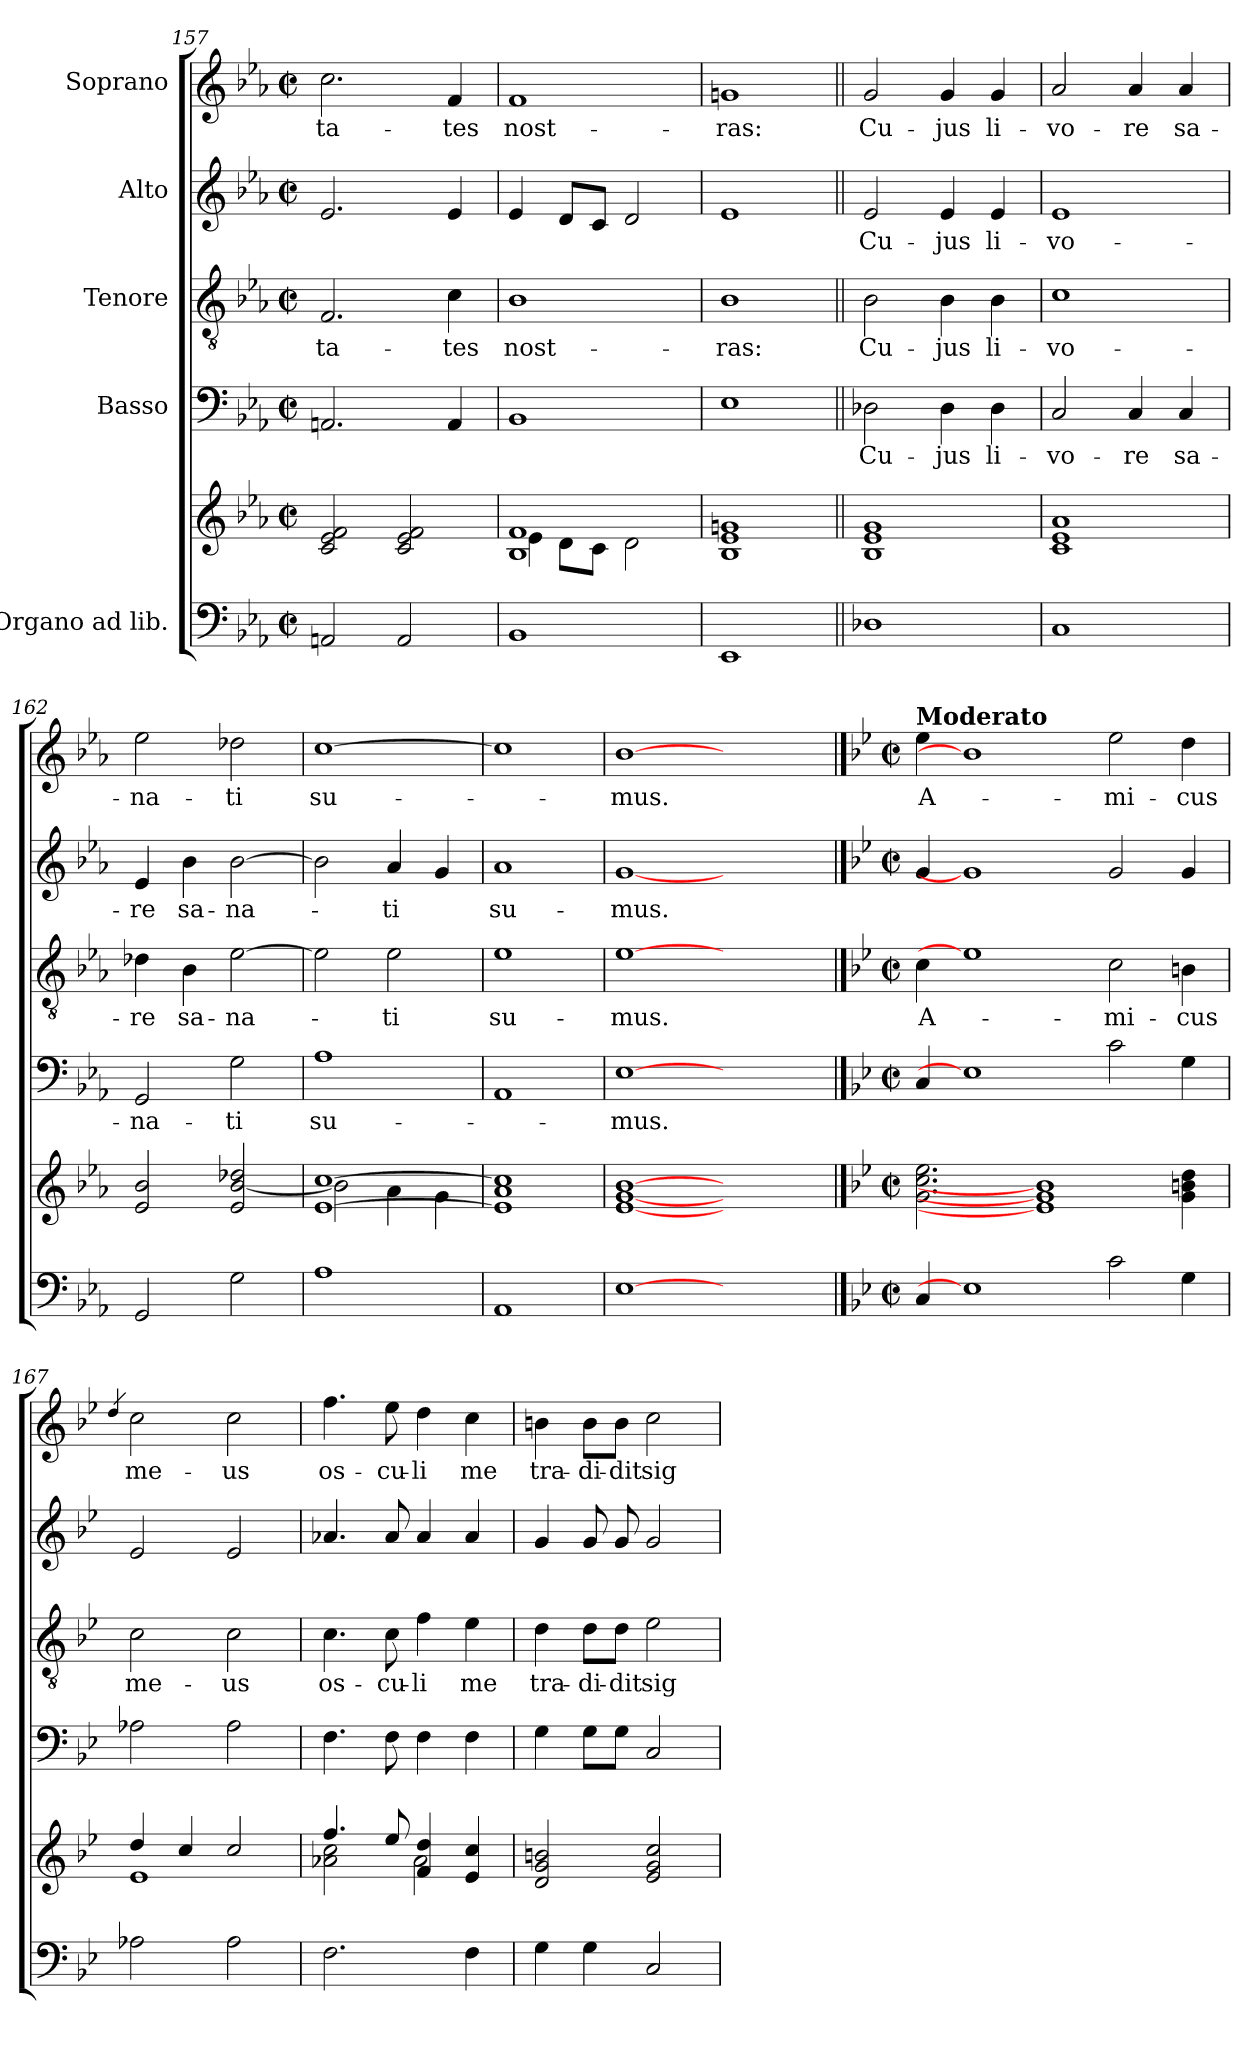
**kern	**kern	**kern	**text	**kern	**text	**kern	**text	**kern	**text
*part5	*part5	*part4	*part4	*part3	*part3	*part2	*part2	*part1	*part1
*staff6	*staff5	*staff4	*staff4	*staff3	*staff3	*staff2	*staff2	*staff1	*staff1
*I"Organo ad lib.	*	*I"Basso	*	*I"Tenore	*	*I"Alto	*	*I"Soprano	*
*clefF4	*clefG2	*clefF4	*	*clefGv2	*	*clefG2	*	*clefG2	*
*k[b-e-a-]	*k[b-e-a-]	*k[b-e-a-]	*	*k[b-e-a-]	*	*k[b-e-a-]	*	*k[b-e-a-]	*
*E-:	*E-:	*E-:	*	*E-:	*	*E-:	*	*E-:	*
*M2/2	*M2/2	*M2/2	*	*M2/2	*	*M2/2	*	*M2/2	*
*met(c|)	*met(c|)	*met(c|)	*	*met(c|)	*	*met(c|)	*	*met(c|)	*
=157	=157	=157	=157	=157	=157	=157	=157	=157	=157
2AAn/	2c/ 2e-/ 2f/	2.AAn/	.	2.F/	-ta-	2.e-/	.	2.cc\	-ta-
2AA/	2c/ 2e-/ 2f/	.	.	.	.	.	.	.	.
.	.	4AA/	.	4c\	-tes	4e-/	.	4f/	-tes
!!LO:LB:g=z
=158	=158	=158	=158	=158	=158	=158	=158	=158	=158
*	*^	*	*	*	*	*	*	*	*
1BB-	1B- 1f	4e-\	1BB-	.	1B-	nost-	4e-/	.	1f	nost-
.	.	8d\L	.	.	.	.	8d/L	.	.	.
.	.	8c\J	.	.	.	.	8c/J	.	.	.
.	.	2d\	.	.	.	.	2d/	.	.	.
*	*v	*v	*	*	*	*	*	*	*	*
=159	=159	=159	=159	=159	=159	=159	=159	=159	=159
1EE-	1B- 1e- 1gn	1E-	.	1B-	-ras:	1e-	.	1gn	-ras:
=160||	=160||	=160||	=160||	=160||	=160||	=160||	=160||	=160||	=160||
1D-X	1B- 1e- 1g	2D-X\	Cu-	2B-\	Cu-	2e-/	Cu-	2g/	Cu-
.	.	4D-\	-jus	4B-\	-jus	4e-/	-jus	4g/	-jus
.	.	4D-\	li-	4B-\	li-	4e-/	li-	4g/	li-
=161	=161	=161	=161	=161	=161	=161	=161	=161	=161
1C	1c 1e- 1a-	2C/	-vo-	1c	-vo-	1e-	-vo-	2a-/	-vo-
.	.	4C/	-re	.	.	.	.	4a-/	-re
.	.	4C/	sa-	.	.	.	.	4a-/	sa-
=162	=162	=162	=162	=162	=162	=162	=162	=162	=162
2GG/	2e-/ 2b-/	2GG/	-na-	4d-X\	-re	4e-/	-re	2ee-\	-na-
.	.	.	.	4B-\	sa-	4b-\	sa-	.	.
2G\	2e-/ [2b-/ 2dd-X/	2G\	-ti	[2e-\	-na-	[2b-\	-na-	2dd-X\	-ti
=163	=163	=163	=163	=163	=163	=163	=163	=163	=163
*	*^	*	*	*	*	*	*	*	*
1A-	[1e- [1cc	2b-\]	1A-	su-	2e-\]	.	2b-\]	.	[1cc	su-
.	.	4a-\	.	.	2e-\	-ti	4a-/	-ti	.	.
.	.	4g\	.	.	.	.	4g/	.	.	.
*	*v	*v	*	*	*	*	*	*	*	*
=164	=164	=164	=164	=164	=164	=164	=164	=164	=164
1AA-	1e-] 1a- 1cc]	1AA-	.	1e-	su-	1a-	su-	1cc]	.
=165	=165	=165	=165	=165	=165	=165	=165	=165	=165
[1E-	[1e- [1g [1b-	[1E-	-mus.	[1e-	-mus.	[1g	-mus.	[1b-	-mus.
1ryy	1ryy	1ryy	.	1ryy	.	1ryy	.	1ryy	.
!!LO:PB:g=z
==166	==166	==166	==166	==166	==166	==166	==166	==166	==166
*k[b-e-]	*k[b-e-]	*k[b-e-]	*	*k[b-e-]	*	*k[b-e-]	*	*k[b-e-]	*
*B-:	*B-:	*B-:	*	*B-:	*	*B-:	*	*B-:	*
*M2/2	*M2/2	*M2/2	*	*M2/2	*	*M2/2	*	*M2/2	*
*met(c|)	*met(c|)	*met(c|)	*	*met(c|)	*	*met(c|)	*	*met(c|)	*
!	!	!	!	!	!	!	!	!LO:TX:a:B:t=Moderato	!
4C/	2.g\ 2.cc\ 2.ee-\	4C/	.	4c\	A-	4g/	.	4ee-\	A-
1E-]	.	1E-]	.	1e-]	.	1g]	.	1b-]	.
.	1e-] 1g] 1b-]	.	.	.	.	.	.	.	.
2c\	.	2c\	.	2c\	-mi-	2g/	.	2ee-\	-mi-
4G\	4g\ 4bn\ 4dd\	4G\	.	4Bn\	-cus	4g/	.	4dd\	-cus
=167	=167	=167	=167	=167	=167	=167	=167	=167	=167
.	.	.	.	.	.	.	.	4qdd/	.
*	*^	*	*	*	*	*	*	*	*
2A-X\	4dd/	1e-	2A-X\	.	2c\	me-	2e-/	.	2cc\	me-
.	4cc/	.	.	.	.	.	.	.	.	.
2A-\	2cc/	.	2A-\	.	2c\	-us	2e-/	.	2cc\	-us
=168	=168	=168	=168	=168	=168	=168	=168	=168	=168	=168
2.F\	4.ff/	2a-X\ 2cc\	4.F\	.	4.c\	os-	4.a-X/	.	4.ff\	os-
.	8ee-/	.	8F\	.	8c\	-cu-	8a-/	.	8ee-\	-cu-
.	4f/ 4dd/	2a-\	4F\	.	4f\	-li	4a-/	.	4dd\	-li
4F\	4e-/ 4cc/	.	4F\	.	4e-\	me	4a-/	.	4cc\	me
*	*v	*v	*	*	*	*	*	*	*	*
=169	=169	=169	=169	=169	=169	=169	=169	=169	=169
4G\	2d/ 2g/ 2bn/	4G\	.	4d\	tra-	4g/	.	4bn\	tra-
4G\	.	8G\L	.	8d\L	-di-	8g/	.	8b\L	-di-
.	.	8G\J	.	8d\J	-dit	8g/	.	8b\J	-dit
2C/	2e-/ 2g/ 2cc/	2C/	.	2e-\	sig-	2g/	.	2cc\	sig-
=	=	=	=	=	=	=	=	=	=
*-	*-	*-	*-	*-	*-	*-	*-	*-	*-
